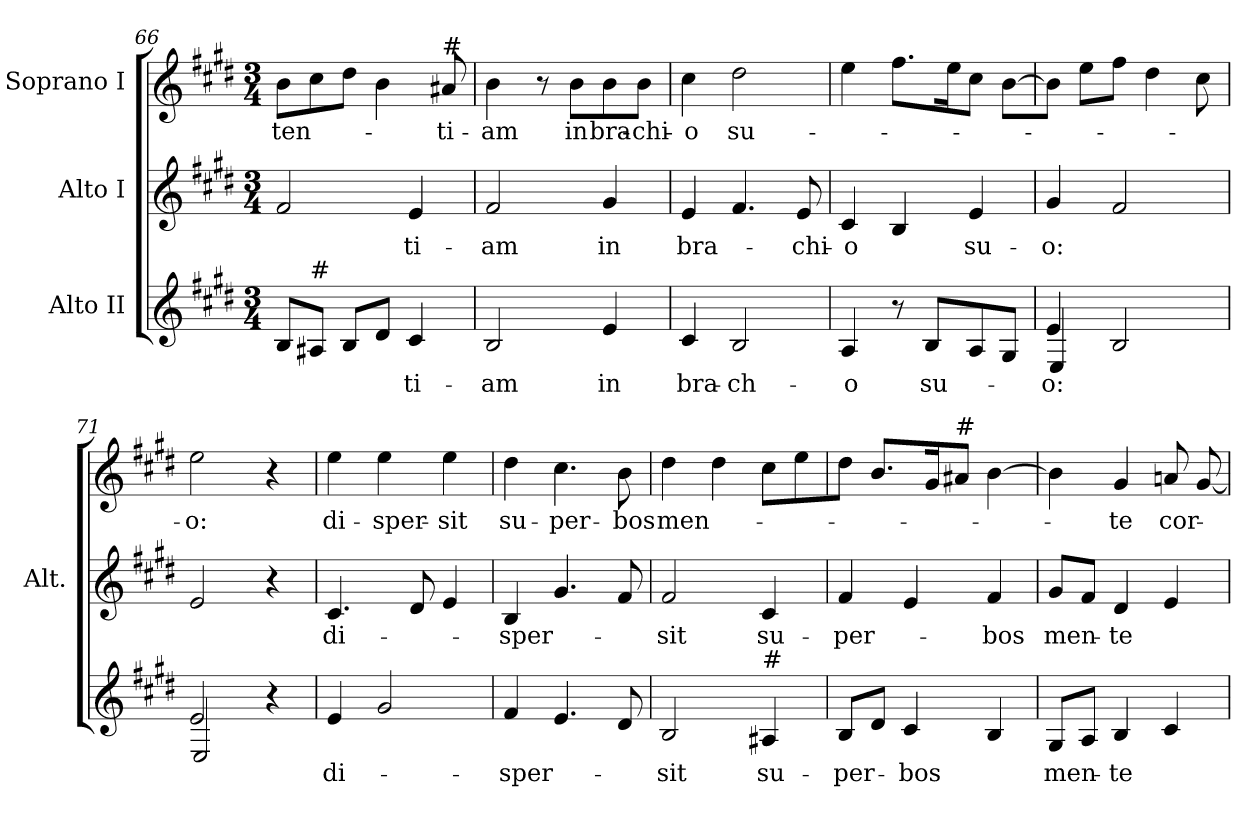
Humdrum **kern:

**kern	**text	**kern	**text	**kern	**text
*part3	*part3	*part2	*part2	*part1	*part1
*staff3	*staff3	*staff2	*staff2	*staff1	*staff1
*I"Alto II	*	*I"Alto I	*	*I"Soprano I	*
*	*	*I'Alt.	*	*	*
*clefG2	*	*clefG2	*	*clefG2	*
*k[f#c#g#d#]	*	*k[f#c#g#d#]	*	*k[f#c#g#d#]	*
*E:	*	*E:	*	*E:	*
*M3/4	*	*M3/4	*	*M3/4	*
=66	=66	=66	=66	=66	=66
!	!	!	!	!	!LO:LY:b:color=#000000
8Bi/L	.	2f#i/	.	8bi\L	-ten-
!LO:TX:a:t=#	!	!	!	!	!
8A#i/J	.	.	.	8cc#i\	.
8Bi/L	.	.	.	8dd#i\J	.
8d#i/J	.	.	.	4bi\	.
!	!LO:LY:b:color=#000000	!	!	!	!
!	!	!	!LO:LY:b:color=#000000	!	!
4c#i/	-ti-	4ei/	-ti-	.	.
!	!	!	!	!LO:TX:a:t=#	!
!	!	!	!	!	!LO:LY:b:color=#000000
.	.	.	.	8a#i/	-ti-
=67	=67	=67	=67	=67	=67
!	!LO:LY:b:color=#000000	!	!	!	!
!	!	!	!LO:LY:b:color=#000000	!	!
!	!	!	!	!	!LO:LY:b:color=#000000
2Bi/	-am	2f#i/	-am	4bi\	-am
.	.	.	.	8r	.
!	!	!	!	!	!LO:LY:b:color=#000000
.	.	.	.	8bi\L	in
!	!LO:LY:b:color=#000000	!	!	!	!
!	!	!	!LO:LY:b:color=#000000	!	!
!	!	!	!	!	!LO:LY:b:color=#000000
4ei/	in	4g#i/	in	8bi\	bra-
!	!	!	!	!	!LO:LY:b:color=#000000
.	.	.	.	8bi\J	-chi-
!!LO:LB:g=z
=68	=68	=68	=68	=68	=68
!	!LO:LY:b:color=#000000	!	!	!	!
!	!	!	!LO:LY:b:color=#000000	!	!
!	!	!	!	!	!LO:LY:b:color=#000000
4c#i/	bra-	4ei/	bra-	4cc#i\	-o
!	!LO:LY:b:color=#000000	!	!	!	!
!	!	!	!	!	!LO:LY:b:color=#000000
2Bi/	-ch-	4.f#i/	.	2dd#i\	su-
!	!	!	!LO:LY:b:color=#000000	!	!
.	.	8ei/	-chi-	.	.
=69	=69	=69	=69	=69	=69
!	!LO:LY:b:color=#000000	!	!	!	!
!	!	!	!LO:LY:b:color=#000000	!	!
4Ai/	-o	4c#i/	-o	4eei\	.
8r	.	4Bi/	.	8.ff#i\L	.
!	!LO:LY:b:color=#000000	!	!	!	!
8Bi/L	su-	.	.	.	.
.	.	.	.	16eei\k	.
!	!	!	!LO:LY:b:color=#000000	!	!
8Ai/	.	4ei/	su-	8cc#i\J	.
8G#i/J	.	.	.	[>8bi\L	.
=70	=70	=70	=70	=70	=70
!	!LO:LY:b:color=#000000	!	!	!	!
*^	*	*	*	*	*
!	!	!	!	!LO:LY:b:color=#000000	!	!
4ei/	4Ei/	-o:	4g#i/	-o:	8bi\J]	.
.	.	.	.	.	8eei\L	.
2Bi/	2ryy	.	2f#i/	.	8ff#i\J	.
.	.	.	.	.	4dd#i\	.
.	.	.	.	.	8cc#i\	.
=71	=71	=71	=71	=71	=71	=71
!	!	!	!	!	!	!LO:LY:b:color=#000000
2ei/	2Ei/	.	2ei/	.	2eei\	-o:
4r	4ryy	.	4r	.	4r	.
*v	*v	*	*	*	*	*
=72	=72	=72	=72	=72	=72
*^	*	*	*	*	*
!	!	!LO:LY:b:color=#000000	!	!	!	!
*v	*v	*	*	*	*	*
*^	*	*	*	*	*
!	!	!	!	!LO:LY:b:color=#000000	!	!
*v	*v	*	*	*	*	*
*^	*	*	*	*	*
!	!	!	!	!	!	!LO:LY:b:color=#000000
*v	*v	*	*	*	*	*
4ei/	di-	4.c#i/	di-	4eei\	di-
!	!	!	!	!	!LO:LY:b:color=#000000
2g#i/	.	.	.	4eei\	-sper-
.	.	8d#i/	.	.	.
!	!	!	!	!	!LO:LY:b:color=#000000
.	.	4ei/	.	4eei\	-sit
!!LO:LB:g=z
=73	=73	=73	=73	=73	=73
!	!LO:LY:b:color=#000000	!	!	!	!
!	!	!	!LO:LY:b:color=#000000	!	!
!	!	!	!	!	!LO:LY:b:color=#000000
4f#i/	-sper-	4Bi/	-sper-	4dd#i\	su-
!	!	!	!	!	!LO:LY:b:color=#000000
4.ei/	.	4.g#i/	.	4.cc#i\	-per-
!	!	!	!	!	!LO:LY:b:color=#000000
8d#i/	.	8f#i/	.	8bi\	-bos
=74	=74	=74	=74	=74	=74
!	!LO:LY:b:color=#000000	!	!	!	!
!	!	!	!LO:LY:b:color=#000000	!	!
!	!	!	!	!	!LO:LY:b:color=#000000
2Bi/	-sit	2f#i/	-sit	4dd#i\	men-
.	.	.	.	4dd#i\	.
!	!LO:LY:b:color=#000000	!	!	!	!
!LO:TX:a:t=#	!	!	!	!	!
!	!	!	!LO:LY:b:color=#000000	!	!
4A#i/	su-	4c#i/	su-	8cc#i\L	.
.	.	.	.	8eei\	.
=75	=75	=75	=75	=75	=75
!	!LO:LY:b:color=#000000	!	!	!	!
!	!	!	!LO:LY:b:color=#000000	!	!
8Bi/L	-per-	4f#i/	-per-	8dd#i\J	.
8d#i/J	.	.	.	8.bi/L	.
!	!LO:LY:b:color=#000000	!	!	!	!
4c#i/	-bos	4ei/	.	.	.
.	.	.	.	16g#i/k	.
!	!	!	!	!LO:TX:a:t=#	!
.	.	.	.	8a#i/J	.
!	!	!	!LO:LY:b:color=#000000	!	!
4Bi/	.	4f#i/	-bos	[>4bi\	.
=76	=76	=76	=76	=76	=76
!	!LO:LY:b:color=#000000	!	!	!	!
!	!	!	!LO:LY:b:color=#000000	!	!
8G#i/L	men-	8g#i/L	men-	4bi\]	.
8Ai/J	.	8f#i/J	.	.	.
!	!LO:LY:b:color=#000000	!	!	!	!
!	!	!	!LO:LY:b:color=#000000	!	!
!	!	!	!	!	!LO:LY:b:color=#000000
4Bi/	-te	4d#i/	-te	4g#i/	-te
!	!	!	!	!	!LO:LY:b:color=#000000
4c#i/	.	4ei/	.	8ani/L	cor-
.	.	.	.	[<8g#i/	.
=	=	=	=	=	=
*-	*-	*-	*-	*-	*-
